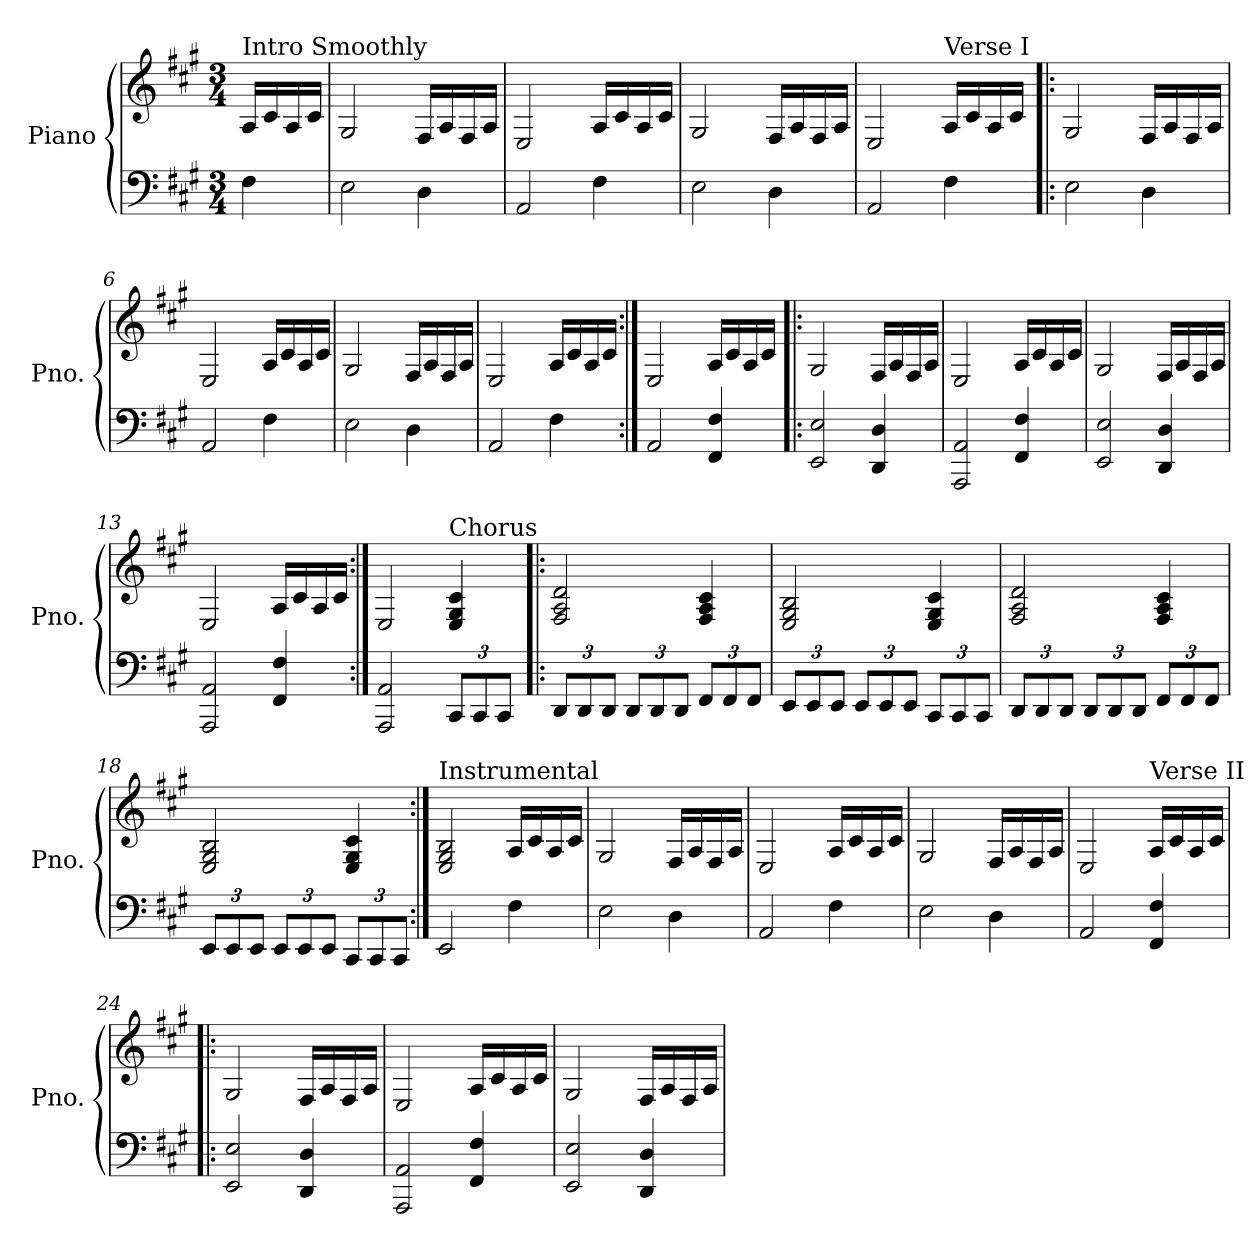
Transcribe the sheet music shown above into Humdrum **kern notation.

**kern	**kern
*part1	*part1
*staff2	*staff1
*I"Piano	*
*I'Pno.	*
*clefF4	*clefG2
*k[f#c#g#]	*k[f#c#g#]
*M3/4	*M3/4
*MM60	*MM60
=	=
!	!LO:TX:a:t=Intro    Smoothly
4F#\	16A/LL
.	16c#/
.	16A/
.	16c#/JJ
=1	=1
2E\	2G#/
4D\	16F#/LL
.	16A/
.	16F#/
.	16A/JJ
=2	=2
2AA/	2E/
4F#\	16A/LL
.	16c#/
.	16A/
.	16c#/JJ
=3	=3
2E\	2G#/
4D\	16F#/LL
.	16A/
.	16F#/
.	16A/JJ
=4	=4
2AA/	2E/
!	!LO:TX:a:t=Verse I
4F#\	16A/LL
.	16c#/
.	16A/
.	16c#/JJ
!!LO:LB:g=z
=5!|:	=5!|:
2E\	2G#/
4D\	16F#/LL
.	16A/
.	16F#/
.	16A/JJ
=6	=6
2AA/	2E/
4F#\	16A/LL
.	16c#/
.	16A/
.	16c#/JJ
=7	=7
2E\	2G#/
4D\	16F#/LL
.	16A/
.	16F#/
.	16A/JJ
=8	=8
2AA/	2E/
4F#\	16A/LL
.	16c#/
.	16A/
.	16c#/JJ
=9:|!	=9:|!
2AA/	2E/
4FF#/ 4F#/	16A/LL
.	16c#/
.	16A/
.	16c#/JJ
!!LO:LB:g=z
=10!|:	=10!|:
2EE/ 2E/	2G#/
4DD/ 4D/	16F#/LL
.	16A/
.	16F#/
.	16A/JJ
=11	=11
2AAA/ 2AA/	2E/
4FF#/ 4F#/	16A/LL
.	16c#/
.	16A/
.	16c#/JJ
=12	=12
2EE/ 2E/	2G#/
4DD/ 4D/	16F#/LL
.	16A/
.	16F#/
.	16A/JJ
=13	=13
2AAA/ 2AA/	2E/
4FF#/ 4F#/	16A/LL
.	16c#/
.	16A/
.	16c#/JJ
=14:|!	=14:|!
2AAA/ 2AA/	2E/
*Xbrackettup	*
!	!LO:TX:a:t=Chorus
12CC#/L	4E/ 4G#/ 4c#/
12CC#/	.
12CC#/J	.
!!LO:LB:g=z
=15!|:	=15!|:
12DD/L	2F#/ 2A/ 2d/
12DD/	.
12DD/J	.
12DD/L	.
12DD/	.
12DD/J	.
12FF#/L	4F#/ 4A/ 4c#/
12FF#/	.
12FF#/J	.
=16	=16
12EE/L	2E/ 2G#/ 2B/
12EE/	.
12EE/J	.
12EE/L	.
12EE/	.
12EE/J	.
12CC#/L	4E/ 4G#/ 4c#/
12CC#/	.
12CC#/J	.
=17	=17
12DD/L	2F#/ 2A/ 2d/
12DD/	.
12DD/J	.
12DD/L	.
12DD/	.
12DD/J	.
12FF#/L	4F#/ 4A/ 4c#/
12FF#/	.
12FF#/J	.
!!LO:LB:g=z
=18	=18
12EE/L	2E/ 2G#/ 2B/
12EE/	.
12EE/J	.
12EE/L	.
12EE/	.
12EE/J	.
12CC#/L	4E/ 4G#/ 4c#/
12CC#/	.
12CC#/J	.
=19:|!	=19:|!
!	!LO:TX:a:t=Instrumental
2EE/	2E/ 2G#/ 2B/
4F#\	16A/LL
.	16c#/
.	16A/
.	16c#/JJ
=20	=20
2E\	2G#/
4D\	16F#/LL
.	16A/
.	16F#/
.	16A/JJ
=21	=21
2AA/	2E/
4F#\	16A/LL
.	16c#/
.	16A/
.	16c#/JJ
=22	=22
2E\	2G#/
4D\	16F#/LL
.	16A/
.	16F#/
.	16A/JJ
!!LO:PB:g=z
=23	=23
2AA/	2E/
!	!LO:TX:a:t=Verse II
4FF#/ 4F#/	16A/LL
.	16c#/
.	16A/
.	16c#/JJ
=24!|:	=24!|:
2EE/ 2E/	2G#/
4DD/ 4D/	16F#/LL
.	16A/
.	16F#/
.	16A/JJ
=25	=25
2AAA/ 2AA/	2E/
4FF#/ 4F#/	16A/LL
.	16c#/
.	16A/
.	16c#/JJ
=26	=26
2EE/ 2E/	2G#/
4DD/ 4D/	16F#/LL
.	16A/
.	16F#/
.	16A/JJ
=	=
*-	*-
